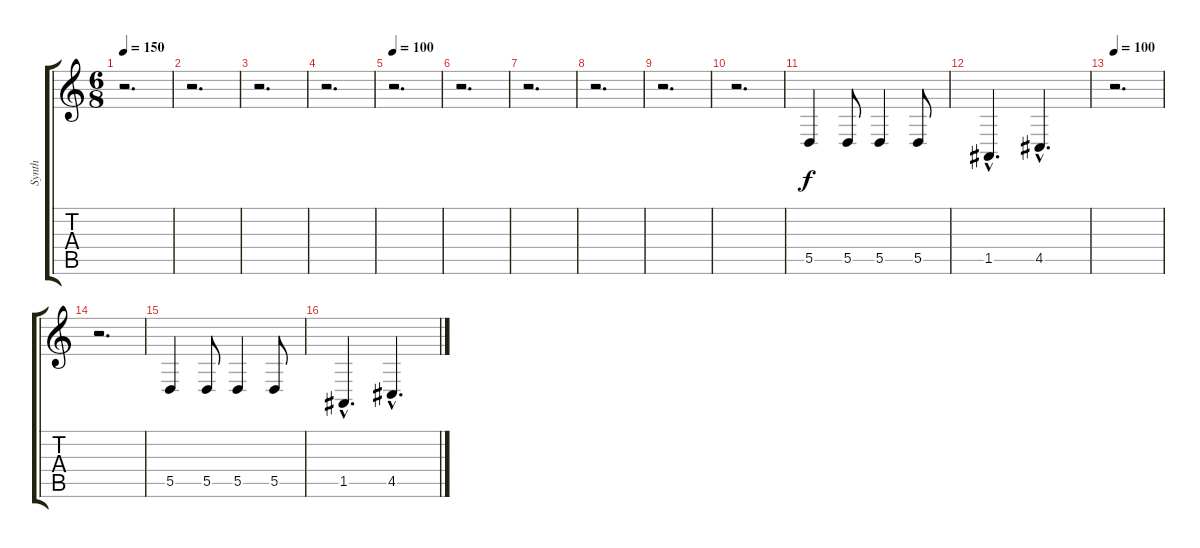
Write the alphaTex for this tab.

\track ("Synth" "Synth") {instrument pad4choir}
\staff {score tabs}
\tuning (E4 B3 G3 D3 A2 E2) {hide}
\ts (6 8)
\tempo 150
\clef g2
\ks c
r.2{d dy f} |
r.2{d} |
r.2{d} |
r.2{d} |
\tempo 100
r.2{d} |
r.2{d} |
r.2{d} |
r.2{d} |
r.2{d} |
r.2{d} |
5.5.4 5.5.8 5.5.4 5.5.8 |
1.5{hac}.4{d} 4.5{hac}.4{d} |
\tempo 100
r.2{d} |
r.2{d} |
5.5.4 5.5.8 5.5.4 5.5.8 |
1.5{hac}.4{d} 4.5{hac}.4{d}
